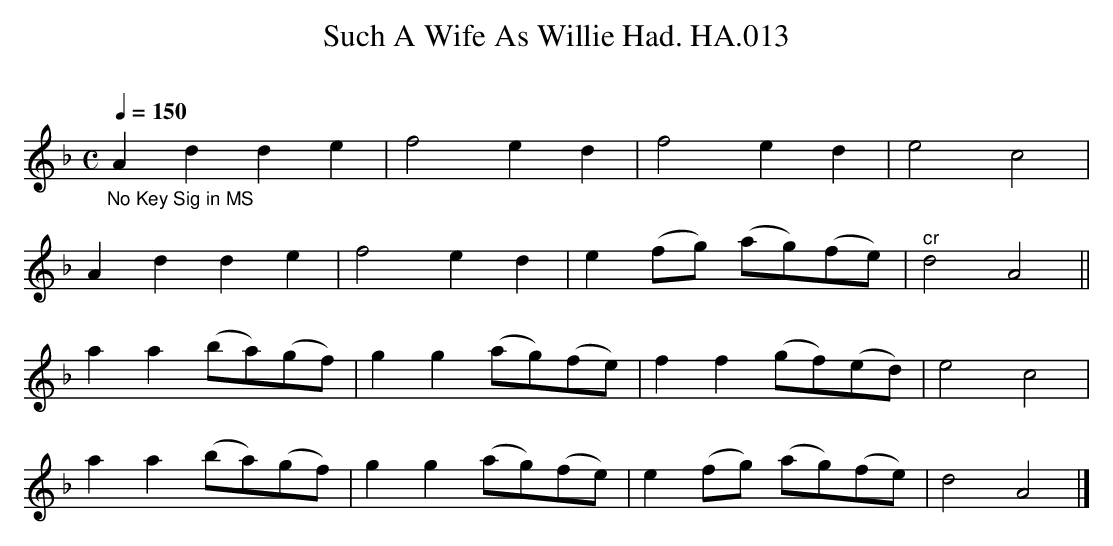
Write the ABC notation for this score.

X:1
T:Such A Wife As Willie Had. HA.013
M:C
L:1/4
Q:1/4=150
O:
K:F
"_No Key Sig in MS"Adde|f2ed|f2ed|e2c2|
Adde|f2ed|e(f/g/) (a/g/)(f/e/)|"^cr"d2A2||
aa(b/a/)(g/f/)|gg(a/g/)(f/e/)|ff(g/f/)(e/d/)|e2c2|
aa(b/a/)(g/f/)|gg(a/g/)(f/e/)|e(f/g/) (a/g/)(f/e/)|d2A2|]
